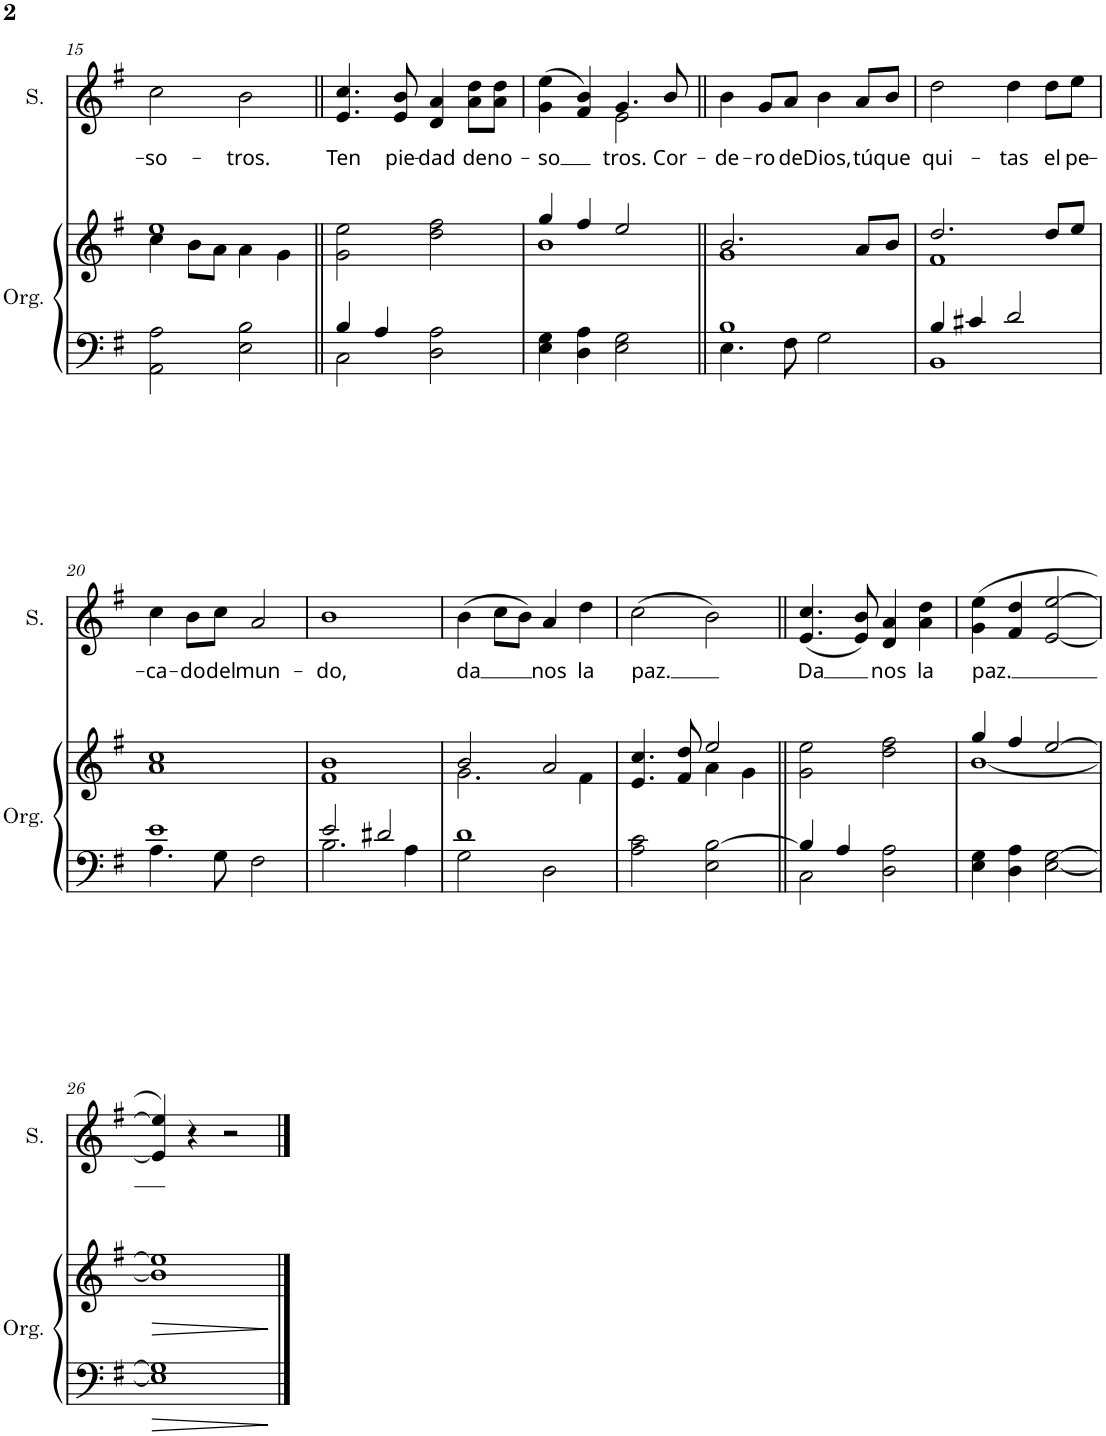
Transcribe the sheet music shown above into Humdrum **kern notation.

**kern	**kern	**dynam	**kern	**text
*part2	*part2	*part2	*part1	*part1
*staff3	*staff2	*staff2/3	*staff1	*staff1
*I"Órgano	*	*	*I"Soprano	*
*	*	*	*I'S.	*
!!LO:PB:g=z
*clefF4	*clefG2	*	*clefG2	*
*k[f#]	*k[f#]	*	*k[f#]	*
*M4/4	*M4/4	*	*M4/4	*
=15	=15	=15	=15	=15
*	*^	*	*	*
!	!	!	!	!	!LO:LY:b
2AA\ 2A\	1ee	4cc\	.	2cc\	-so-
.	.	8b\L	.	.	.
.	.	8a\J	.	.	.
!	!	!	!	!	!LO:LY:b
2E\ 2B\	.	4a\	.	2b\	-tros.
.	.	4g\	.	.	.
=16||	=16||	=16||	=16||	=16||	=16||
*^	*	*	*	*	*
!	!	!	!	!	!	!LO:LY:b
*	*	*v	*v	*	*	*
4B/	2C\	2g\ 2ee\	.	4.e/ 4.cc/	Ten
4A/	.	.	.	.	.
!	!	!	!	!	!LO:LY:b
.	.	.	.	8e/ 8b/	pie-
!	!	!	!	!	!LO:LY:b
2D\ 2A\	2ryy	2dd\ 2ff#\	.	4d/ 4a/	-dad
!	!	!	!	!	!LO:LY:b
.	.	.	.	8a\ 8dd\L	de
!	!	!	!	!	!LO:LY:b
.	.	.	.	8a\ 8dd\J	no-
*v	*v	*	*	*	*
=17	=17	=17	=17	=17
*	*^	*	*	*
!	!	!	!	!	!LO:LY:b
*	*	*	*	*^	*
4E\ 4G\	4gg/	1b	.	(4g\ 4ee\	2ryy	-so
4D\ 4A\	4ff#/	.	.	4f#/ 4b/)	.	.
!	!	!	!	!	!	!LO:LY:b
2E\ 2G\	2ee/	.	.	4.g/	2e\	tros.
!	!	!	!	!	!	!LO:LY:b
.	.	.	.	8b/	.	Cor-
*	*	*	*	*v	*v	*
=18||	=18||	=18||	=18||	=18||	=18||
*^	*	*	*	*	*
!	!	!	!	!	!	!LO:LY:b
1B	4.E\	2.b/	1g	.	4b\	-de-
!	!	!	!	!	!	!LO:LY:b
.	.	.	.	.	8g/L	-ro
!	!	!	!	!	!	!LO:LY:b
.	8F#\	.	.	.	8a/J	de
!	!	!	!	!	!	!LO:LY:b
.	2G\	.	.	.	4b\	Dios,
!	!	!	!	!	!	!LO:LY:b
.	.	8a/L	.	.	8a/L	tú
!	!	!	!	!	!	!LO:LY:b
.	.	8b/J	.	.	8b/J	que
=19	=19	=19	=19	=19	=19	=19
!	!	!	!	!	!	!LO:LY:b
4B/	1BB	2.dd/	1f#	.	2dd\	qui-
4c#X/	.	.	.	.	.	.
!	!	!	!	!	!	!LO:LY:b
2d/	.	.	.	.	4dd\	-tas
!	!	!	!	!	!	!LO:LY:b
.	.	8dd/L	.	.	8dd\L	el
!	!	!	!	!	!	!LO:LY:b
.	.	8ee/J	.	.	8ee\J	pe-
*	*	*v	*v	*	*	*
!!LO:LB:g=z
=20	=20	=20	=20	=20	=20
!	!	!	!	!	!LO:LY:b
1e	4.A\	1a 1cc	.	4cc\	-ca-
!	!	!	!	!	!LO:LY:b
.	.	.	.	8b\L	-do
!	!	!	!	!	!LO:LY:b
.	8G\	.	.	8cc\J	del
!	!	!	!	!	!LO:LY:b
.	2F#\	.	.	2a/	mun-
=21	=21	=21	=21	=21	=21
!	!	!	!	!	!LO:LY:b
2e/	2.B\	1f# 1b	.	1b	-do,
2d#X/	.	.	.	.	.
.	4A\	.	.	.	.
=22	=22	=22	=22	=22	=22
*	*	*^	*	*	*
!	!	!	!	!	!	!LO:LY:b
1d	2G\	2b/	2.g\	.	(4b\	da
.	.	.	.	.	8cc\L	.
.	.	.	.	.	8b\J)	.
!	!	!	!	!	!	!LO:LY:b
.	2D\	2a/	.	.	4a/	nos
!	!	!	!	!	!	!LO:LY:b
.	.	.	4f#\	.	4dd\	la
*v	*v	*	*	*	*	*
=23	=23	=23	=23	=23	=23
!	!	!	!	!	!LO:LY:b
2A\ 2c\	4.e/ 4.cc/	2ryy	.	(2cc\	paz.
.	8f#/ 8dd/	.	.	.	.
2E\ [2B\	2ee/	4a\	.	2b\)	.
.	.	4g\	.	.	.
=24||	=24||	=24||	=24||	=24||	=24||
*^	*	*	*	*	*
!	!	!	!	!	!	!LO:LY:b
*	*	*v	*v	*	*	*
4B/]	2C\	2g\ 2ee\	.	(4.e/ 4.cc/	Da
4A/	.	.	.	.	.
.	.	.	.	8e/ 8b/)	.
!	!	!	!	!	!LO:LY:b
2D\ 2A\	2ryy	2dd\ 2ff#\	.	4d/ 4a/	nos
!	!	!	!	!	!LO:LY:b
.	.	.	.	4a\ 4dd\	la
*v	*v	*	*	*	*
=25	=25	=25	=25	=25
*	*^	*	*	*
!	!	!	!	!	!LO:LY:b
4E\ 4G\	4gg/	[1b	.	(4g\ 4ee\	paz.
4D\ 4A\	4ff#/	.	.	4f#/ 4dd/	.
[2E\ [2G\	[2ee/	.	.	[2e/ [2ee/	.
*	*v	*v	*	*	*
!!LO:LB:g=z
=26	=26	=26	=26	=26
!	!	!LO:HP:b	!	!
1E] 1G]	1b] 1ee]	>	4e/] 4ee/])	.
.	.	.	4r	.
.	.	.	2r	.
.	.	]	.	.
==	==	==	==	==
*-	*-	*-	*-	*-
